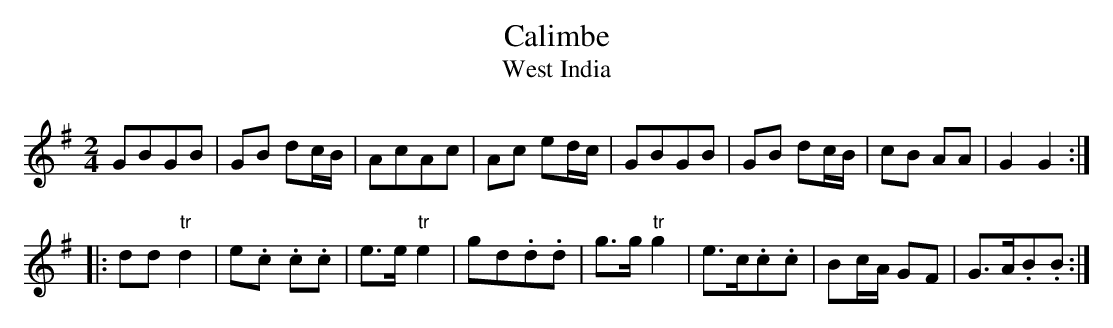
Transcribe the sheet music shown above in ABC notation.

X:1
T:Calimbe
T:West India
M:2/4
L:1/8
K:G
GBGB| GB dc/B/| AcAc| Ac ed/c/|\
GBGB| GB dc/B/| cB AA| G2G2:|
|:dd "tr"d2| e.c .c.c| e>e "tr"e2| gd.d.d|\
g>g "tr"g2| e>c.c.c| Bc/A/ GF| G>A.B.B:|
